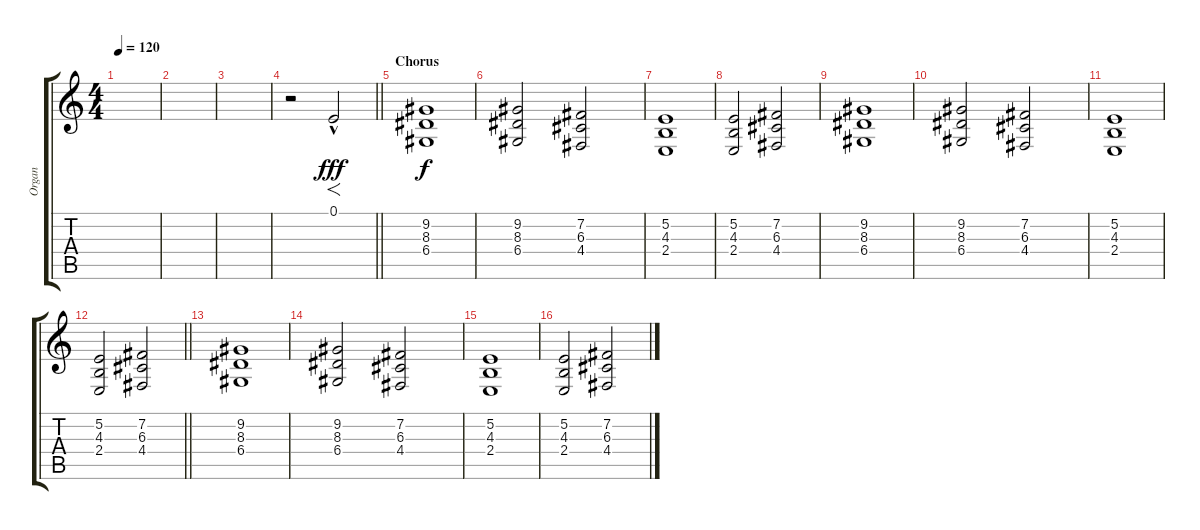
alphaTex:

\track ("Organ" "Organ") {instrument churchorgan}
\staff {score tabs}
\tuning (E4 B3 G3 D3 A2 E2) {hide}
\ts (4 4)
\tempo 120
\clef g2
\ks c
|
|
|
\barLineRight lightlight
r.2 0.1{hac}.2{f dy fff instrument reversecymbal} |
\section ("" "Chorus")
(9.2 8.3 6.4).1{dy f instrument churchorgan} |
(9.2 8.3 6.4).2 (7.2 6.3 4.4).2 |
(5.2 4.3 2.4).1 |
(5.2 4.3 2.4).2 (7.2 6.3 4.4).2 |
(9.2 8.3 6.4).1 |
(9.2 8.3 6.4).2 (7.2 6.3 4.4).2 |
(5.2 4.3 2.4).1 |
\barLineRight lightlight
(5.2 4.3 2.4).2 (7.2 6.3 4.4).2 |
(9.2 8.3 6.4).1 |
(9.2 8.3 6.4).2 (7.2 6.3 4.4).2 |
(5.2 4.3 2.4).1 |
(5.2 4.3 2.4).2 (7.2 6.3 4.4).2
